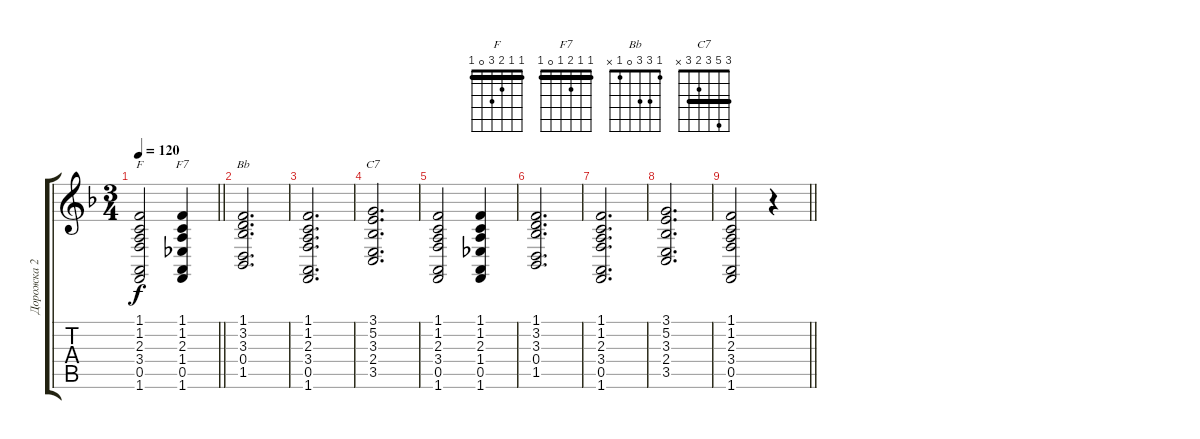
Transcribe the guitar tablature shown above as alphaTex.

\track ("Дорожка 2" "Дорожка 2") {instrument percussiveorgan}
\staff {score tabs}
\tuning (E4 B3 G3 D3 A2 E2) {hide}
\chord ("F" 1 1 2 3 0 1) {barre 1}
\chord ("F7" 1 1 2 1 0 1) {barre 1}
\chord ("Bb" 1 3 3 0 1 x)
\chord ("C7" 3 5 3 2 3 x) {barre 3}
\ts (3 4)
\tempo 120
\clef g2
\barLineRight lightlight
\ks f
(1.1 1.2 2.3 3.4 0.5 1.6).2{ch "F" dy f} (1.1 1.2 2.3 1.4 0.5 1.6).4{ch "F7"} |
(1.1 3.2 3.3 0.4 1.5).2{d ch "Bb"} |
(1.1 1.2 2.3 3.4 0.5 1.6).2{d} |
(3.1 5.2 3.3 2.4 3.5).2{d ch "C7"} |
(1.1 1.2 2.3 3.4 0.5 1.6).2 (1.1 1.2 2.3 1.4 0.5 1.6).4 |
(1.1 3.2 3.3 0.4 1.5).2{d} |
(1.1 1.2 2.3 3.4 0.5 1.6).2{d} |
(3.1 5.2 3.3 2.4 3.5).2{d} |
\barLineRight lightlight
(1.1 1.2 2.3 3.4 0.5 1.6).2 r.4
